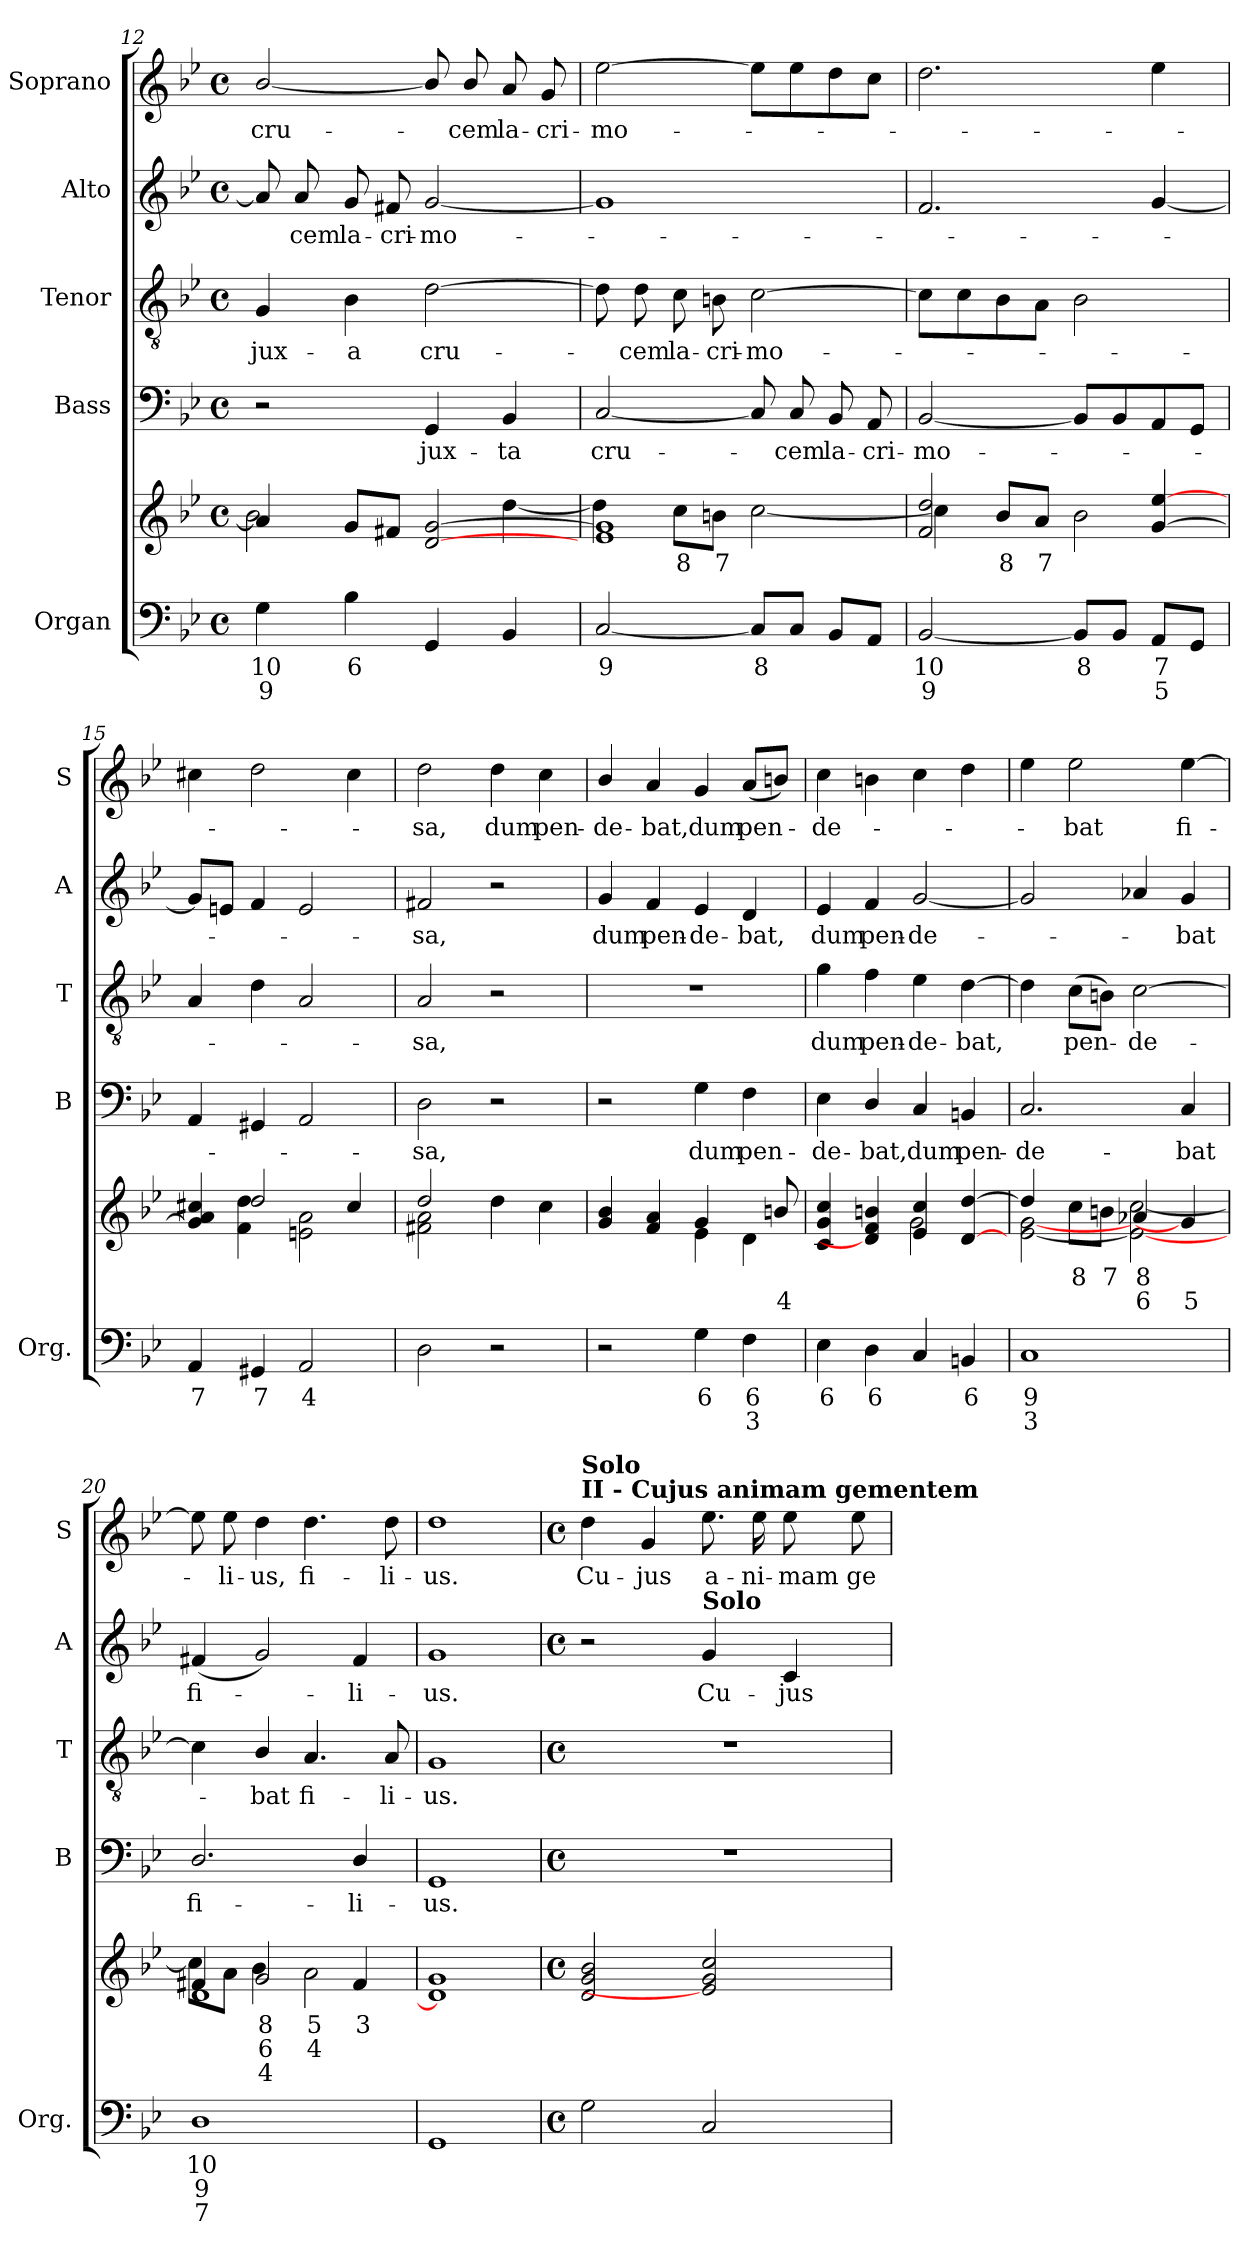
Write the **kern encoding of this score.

**kern	**text	**text	**text	**kern	**text	**text	**text	**kern	**text	**kern	**text	**kern	**text	**kern	**text
*part5	*part5	*part5	*part5	*part5	*part5	*part5	*part5	*part4	*part4	*part3	*part3	*part2	*part2	*part1	*part1
*staff6	*staff6	*staff6	*staff6	*staff5	*staff5	*staff5	*staff5	*staff4	*staff4	*staff3	*staff3	*staff2	*staff2	*staff1	*staff1
*I"Organ	*	*	*	*	*	*	*	*I"Bass	*	*I"Tenor	*	*I"Alto	*	*I"Soprano	*
*I'Org.	*	*	*	*	*	*	*	*I'B	*	*I'T	*	*I'A	*	*I'S	*
*clefF4	*	*	*	*clefG2	*	*	*	*clefF4	*	*clefGv2	*	*clefG2	*	*clefG2	*
*k[b-e-]	*	*	*	*k[b-e-]	*	*	*	*k[b-e-]	*	*k[b-e-]	*	*k[b-e-]	*	*k[b-e-]	*
*M4/4	*	*	*	*M4/4	*	*	*	*M4/4	*	*M4/4	*	*M4/4	*	*M4/4	*
*met(c)	*	*	*	*met(c)	*	*	*	*met(c)	*	*met(c)	*	*met(c)	*	*met(c)	*
=12	=12	=12	=12	=12	=12	=12	=12	=12	=12	=12	=12	=12	=12	=12	=12
*	*	*	*	*^	*	*	*	*	*	*	*	*	*	*	*
!	!	!	!	!	!LO:N:vis=2	!	!	!	!	!	!	!LO:LY:b	!	!	!	!LO:LY:b
4G	10	9	.	4a]	2.b-	.	.	.	2r	.	4G/	jux-	8a/]	.	[>2b-/	cru-
!	!	!	!	!	!	!	!	!	!	!	!	!	!	!LO:LY:b	!	!
.	.	.	.	.	.	.	.	.	.	.	.	.	8a/	cem	.	.
!	!	!	!	!	!	!	!	!	!	!	!	!LO:LY:b	!	!LO:LY:b	!	!
4B-	6	.	.	8g/L	.	.	.	.	.	.	4B-\	-a	8g/	la-	.	.
!	!	!	!	!	!	!	!	!	!	!	!	!	!	!LO:LY:b	!	!
.	.	.	.	8f#X/J	.	.	.	.	.	.	.	.	8f#X/	-cri-	.	.
!	!	!	!	!	!	!	!	!	!	!LO:LY:b	!	!LO:LY:b	!	!LO:LY:b	!	!
4GG	.	.	.	[2d [2g	.	.	.	.	4GG/	jux-	[2d\	cru-	[2g/	-mo-	8b-/]	.
!	!	!	!	!	!	!	!	!	!	!	!	!	!	!	!	!LO:LY:b
.	.	.	.	.	.	.	.	.	.	.	.	.	.	.	8b-/	cem
!	!	!	!	!	!	!	!	!	!	!LO:LY:b	!	!	!	!	!	!LO:LY:b
4BB-	.	.	.	.	[4dd	.	.	.	4BB-/	-ta	.	.	.	.	8a/	la-
!	!	!	!	!	!	!	!	!	!	!	!	!	!	!	!	!LO:LY:b
.	.	.	.	.	.	.	.	.	.	.	.	.	.	.	8g/	-cri-
!!LO:PB:g=z
=13	=13	=13	=13	=13	=13	=13	=13	=13	=13	=13	=13	=13	=13	=13	=13	=13
!	!	!	!	!	!	!	!	!	!	!LO:LY:b	!	!	!	!	!	!LO:LY:b
[2C	9	.	.	1e- 1g]	4dd]	.	.	.	[2C/	cru-	8d\]	.	1g]	.	[2ee-\	-mo-
!	!	!	!	!	!	!	!	!	!	!	!	!LO:LY:b	!	!	!	!
.	.	.	.	.	.	.	.	.	.	.	8d\	-cem	.	.	.	.
!	!	!	!	!	!	!	!	!	!	!	!	!LO:LY:b	!	!	!	!
.	.	.	.	.	8cc\L	8	.	.	.	.	8c\	la-	.	.	.	.
!	!	!	!	!	!	!	!	!	!	!	!	!LO:LY:b	!	!	!	!
.	.	.	.	.	8bn\J	7	.	.	.	.	8Bn\	-cri-	.	.	.	.
!	!	!	!	!	!	!	!	!	!	!	!	!LO:LY:b	!	!	!	!
8C/L]	8	.	.	.	[2cc	.	.	.	8C/]	.	[2c\	-mo-	.	.	8ee-\L]	.
!	!	!	!	!	!	!	!	!	!	!LO:LY:b	!	!	!	!	!	!
8C/J	.	.	.	.	.	.	.	.	8C/	-cem	.	.	.	.	8ee-\	.
!	!	!	!	!	!	!	!	!	!	!LO:LY:b	!	!	!	!	!	!
8BB-/L	.	.	.	.	.	.	.	.	8BB-/	la-	.	.	.	.	8dd\	.
!	!	!	!	!	!	!	!	!	!	!LO:LY:b	!	!	!	!	!	!
8AA/J	.	.	.	.	.	.	.	.	8AA/	-cri-	.	.	.	.	8cc\J	.
=14	=14	=14	=14	=14	=14	=14	=14	=14	=14	=14	=14	=14	=14	=14	=14	=14
!	!	!	!	!LO:N:vis=2	!	!	!	!	!	!LO:LY:b	!	!	!	!	!	!
[2BB-	10	9	.	2.f 2.dd	4cc]	.	.	.	[2BB-/	-mo-	8c\L]	.	2.f/	.	2.dd\	.
.	.	.	.	.	.	.	.	.	.	.	8c\	.	.	.	.	.
.	.	.	.	.	8b-/L	8	.	.	.	.	8B-\	.	.	.	.	.
.	.	.	.	.	8a/J	7	.	.	.	.	8A\J	.	.	.	.	.
8BB-/L]	8	.	.	.	2b-	.	.	.	8BB-/L]	.	2B-\	.	.	.	.	.
8BB-/J	.	.	.	.	.	.	.	.	8BB-/	.	.	.	.	.	.	.
8AA/L	7	5	.	[4g [4ee-	.	.	.	.	8AA/	.	.	.	[4g/	.	4ee-\	.
8GG/J	.	.	.	.	.	.	.	.	8GG/J	.	.	.	.	.	.	.
=15	=15	=15	=15	=15	=15	=15	=15	=15	=15	=15	=15	=15	=15	=15	=15	=15
4AA	7	.	.	4g] 4a 4cc#X	4ryy	.	.	.	4AA/	.	4A/	.	8g/L]	.	4cc#X\	.
.	.	.	.	.	.	.	.	.	.	.	.	.	8en/J	.	.	.
4GG#X	7	.	.	2dd	4f 4dd	.	.	.	4GG#X/	.	4d\	.	4f/	.	2dd\	.
2AA	4	.	.	.	2en 2a	.	.	.	2AA/	.	2A/	.	2e/	.	.	.
.	.	.	.	4cc#	.	.	.	.	.	.	.	.	.	.	4cc#\	.
=16	=16	=16	=16	=16	=16	=16	=16	=16	=16	=16	=16	=16	=16	=16	=16	=16
!	!	!	!	!	!	!	!	!	!	!LO:LY:b	!	!LO:LY:b	!	!LO:LY:b	!	!LO:LY:b
2D	.	.	.	2dd	2f#X 2a	.	.	.	2D\	-sa,	2A/	-sa,	2f#X/	-sa,	2dd\	-sa,
!	!	!	!	!	!	!	!	!	!	!	!	!	!	!	!	!LO:LY:b
2r	.	.	.	4dd	2ryy	.	.	.	2r	.	2r	.	2r	.	4dd\	dum
!	!	!	!	!	!	!	!	!	!	!	!	!	!	!	!	!LO:LY:b
.	.	.	.	4cc	.	.	.	.	.	.	.	.	.	.	4cc\	pen-
!!LO:LB:g=z
=17	=17	=17	=17	=17	=17	=17	=17	=17	=17	=17	=17	=17	=17	=17	=17	=17
!	!	!	!	!	!	!	!	!	!	!	!	!	!	!LO:LY:b	!	!LO:LY:b
2r	.	.	.	4g 4b-	2ryy	.	.	.	2r	.	1r	.	4g/	dum	4b-/	-de-
!	!	!	!	!	!	!	!	!	!	!	!	!	!	!LO:LY:b	!	!LO:LY:b
.	.	.	.	4f 4a	.	.	.	.	.	.	.	.	4f/	pen-	4a/	-bat,
!	!	!	!	!	!	!	!	!	!	!LO:LY:b	!	!	!	!LO:LY:b	!	!LO:LY:b
4G	6	.	.	4g	4e-	.	.	.	4G\	dum	.	.	4e-/	-de-	4g/	dum
!	!	!	!	!	!	!	!	!	!	!LO:LY:b	!	!	!	!LO:LY:b	!	!LO:LY:b
4F	6	3	.	8ryy	4d	.	.	.	4F\	pen-	.	.	4d/	-bat,	(<8a/L	pen-
.	.	.	.	8bn	.	.	4	.	.	.	.	.	.	.	8bn/J)	.
=18	=18	=18	=18	=18	=18	=18	=18	=18	=18	=18	=18	=18	=18	=18	=18	=18
!	!	!	!	!	!	!	!	!	!	!LO:LY:b	!	!LO:LY:b	!	!LO:LY:b	!	!LO:LY:b
4E-	6	.	.	4c 4g 4cc	2ryy	.	.	.	4E-\	-de-	4g\	dum	4e-/	dum	4cc\	de-
!	!	!	!	!	!	!	!	!	!	!LO:LY:b	!	!LO:LY:b	!	!LO:LY:b	!	!
4D	6	.	.	4d] 4f 4bn	.	.	.	.	4D/	-bat,	4f\	pen-	4f/	pen-	4bn\	.
!	!	!	!	!	!	!	!	!	!	!LO:LY:b	!	!LO:LY:b	!	!LO:LY:b	!	!
4C	.	.	.	4e- 4cc	2g	.	.	.	4C/	dum	4e-\	-de-	[2g/	-de-	4cc\	.
!	!	!	!	!	!	!	!	!	!	!LO:LY:b	!	!LO:LY:b	!	!	!	!
4BBn	6	.	.	[4d [4dd	.	.	.	.	4BBn/	pen-	[4d\	-bat,	.	.	4dd\	.
=19	=19	=19	=19	=19	=19	=19	=19	=19	=19	=19	=19	=19	=19	=19	=19	=19
!	!	!	!	!	!	!	!	!	!	!LO:LY:b	!	!	!	!	!	!
1C	9	3	.	4dd]	[2e- [2g	.	.	.	2.C/	-de-	4d\]	.	2g/]	.	4ee-\	.
!	!	!	!	!	!	!	!	!	!	!	!	!LO:LY:b	!	!	!	!LO:LY:b
.	.	.	.	8cc\L	.	8	.	.	.	.	(>8c\L	pen-	.	.	2ee-\	-bat
.	.	.	.	8bn\J	.	7	.	.	.	.	8Bn\J)	.	.	.	.	.
!	!	!	!	!	!	!	!	!	!	!	!	!LO:LY:b	!	!	!	!
.	.	.	.	4a-X	2e-_ [2cc	8	6	.	.	.	[2c\	de-	4a-X/	.	.	.
!	!	!	!	!	!	!	!	!	!	!LO:LY:b	!	!	!	!LO:LY:b	!	!LO:LY:b
.	.	.	.	4g]	.	.	5	.	4C/	-bat	.	.	4g/	-bat	[4ee-\	fi-
=20	=20	=20	=20	=20	=20	=20	=20	=20	=20	=20	=20	=20	=20	=20	=20	=20
*	*	*	*	*	*^	*	*	*	*	*	*	*	*	*	*	*
!	!	!	!	!	!	!	!	!	!	!	!LO:LY:b	!	!	!	!LO:LY:b	!	!
1D	10	9	7	4f#X	8cc\L]	1d	.	.	.	2.D/	fi-	4c\]	.	(<4f#X/	fi-	8ee-\]	.
!	!	!	!	!	!	!	!	!	!	!	!	!	!	!	!	!	!LO:LY:b
.	.	.	.	.	8a\J	.	.	.	.	.	.	.	.	.	.	8ee-\	li-
!	!	!	!	!	!	!	!	!	!	!	!	!	!LO:LY:b	!	!	!	!LO:LY:b
.	.	.	.	2g	4b-	.	8	6	4	.	.	4B-/	-bat	2g/)	.	4dd\	-us,
!	!	!	!	!	!	!	!	!	!	!	!	!	!LO:LY:b	!	!	!	!LO:LY:b
.	.	.	.	.	2a	.	5	4	.	.	.	4.A/	fi-	.	.	4.dd\	fi-
!	!	!	!	!	!	!	!	!	!	!	!LO:LY:b	!	!	!	!LO:LY:b	!	!
.	.	.	.	4f#	.	.	3	.	.	4D/	-li-	.	.	4f#/	-li-	.	.
!	!	!	!	!	!	!	!	!	!	!	!	!	!LO:LY:b	!	!	!	!LO:LY:b
.	.	.	.	.	.	.	.	.	.	.	.	8A/	-li-	.	.	8dd\	-li-
*	*	*	*	*	*v	*v	*	*	*	*	*	*	*	*	*	*	*
=21	=21	=21	=21	=21	=21	=21	=21	=21	=21	=21	=21	=21	=21	=21	=21	=21
!	!	!	!	!	!	!	!	!	!	!LO:LY:b	!	!LO:LY:b	!	!LO:LY:b	!	!LO:LY:b
1GG	.	.	.	1d]	1g	.	.	.	1GG	-us.	1G	-us.	1g	-us.	1dd	-us.
*	*	*	*	*v	*v	*	*	*	*	*	*	*	*	*	*	*
!!LO:PB:g=z
=22	=22	=22	=22	=22	=22	=22	=22	=22	=22	=22	=22	=22	=22	=22	=22
*M4/4	*	*	*	*M4/4	*	*	*	*M4/4	*	*M4/4	*	*M4/4	*	*M4/4	*
*met(c)	*	*	*	*met(c)	*	*	*	*met(c)	*	*met(c)	*	*met(c)	*	*met(c)	*
*	*	*	*	*^	*	*	*	*	*	*	*	*	*	*	*
!	!	!	!	!	!	!	!	!	!	!	!	!	!	!	!LO:TX:a:B:t=II - Cujus animam gementem	!
!	!	!	!	!	!	!	!	!	!	!	!	!	!	!	!LO:TX:a:B:t=Solo	!
!	!	!	!	!	!	!	!	!	!	!	!	!	!	!	!	!LO:LY:b
*	*	*	*	*v	*v	*	*	*	*	*	*	*	*	*	*	*
2G	.	.	.	2d 2g 2b-	.	.	.	1r	.	1r	.	2r	.	4dd\	Cu-
!	!	!	!	!	!	!	!	!	!	!	!	!	!	!	!LO:LY:b
.	.	.	.	.	.	.	.	.	.	.	.	.	.	4g/	-jus
!	!	!	!	!	!	!	!	!	!	!	!	!LO:TX:a:B:t=Solo	!	!	!
!	!	!	!	!	!	!	!	!	!	!	!	!	!LO:LY:b	!	!LO:LY:b
2C	.	.	.	2e-] 2g 2cc	.	.	.	.	.	.	.	4g/	Cu-	8.ee-\	a-
!	!	!	!	!	!	!	!	!	!	!	!	!	!	!	!LO:LY:b
.	.	.	.	.	.	.	.	.	.	.	.	.	.	16ee-\	-ni-
!	!	!	!	!	!	!	!	!	!	!	!	!	!LO:LY:b	!	!LO:LY:b
.	.	.	.	.	.	.	.	.	.	.	.	4c/	-jus	8ee-\	-mam
!	!	!	!	!	!	!	!	!	!	!	!	!	!	!	!LO:LY:b
.	.	.	.	.	.	.	.	.	.	.	.	.	.	8ee-\	ge-
=	=	=	=	=	=	=	=	=	=	=	=	=	=	=	=
*-	*-	*-	*-	*-	*-	*-	*-	*-	*-	*-	*-	*-	*-	*-	*-
